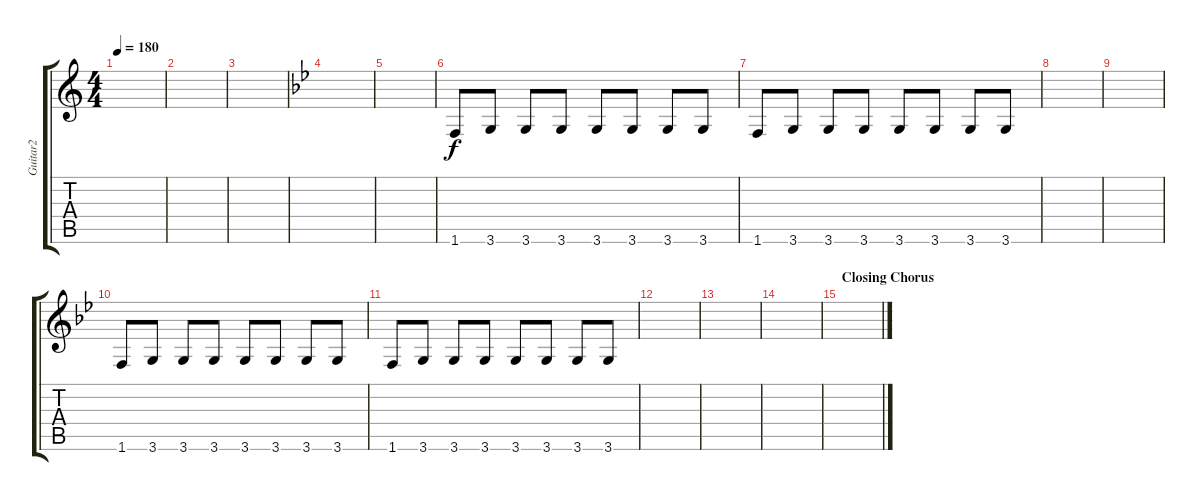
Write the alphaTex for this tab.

\track ("Guitar2" "Guitar2") {instrument electricguitarclean}
\staff {score tabs}
\tuning (E4 B3 G3 D3 A2 E2) {hide}
\ts (4 4)
\tempo 180
\clef g2
\ks c
|
|
|
\ks bb
|
|
1.6.8 3.6.8 3.6.8 3.6.8 3.6.8 3.6.8 3.6.8 3.6.8 |
1.6.8 3.6.8 3.6.8 3.6.8 3.6.8 3.6.8 3.6.8 3.6.8 |
|
|
1.6.8 3.6.8 3.6.8 3.6.8 3.6.8 3.6.8 3.6.8 3.6.8 |
1.6.8 3.6.8 3.6.8 3.6.8 3.6.8 3.6.8 3.6.8 3.6.8 |
|
|
|
\section ("" "Closing Chorus")
